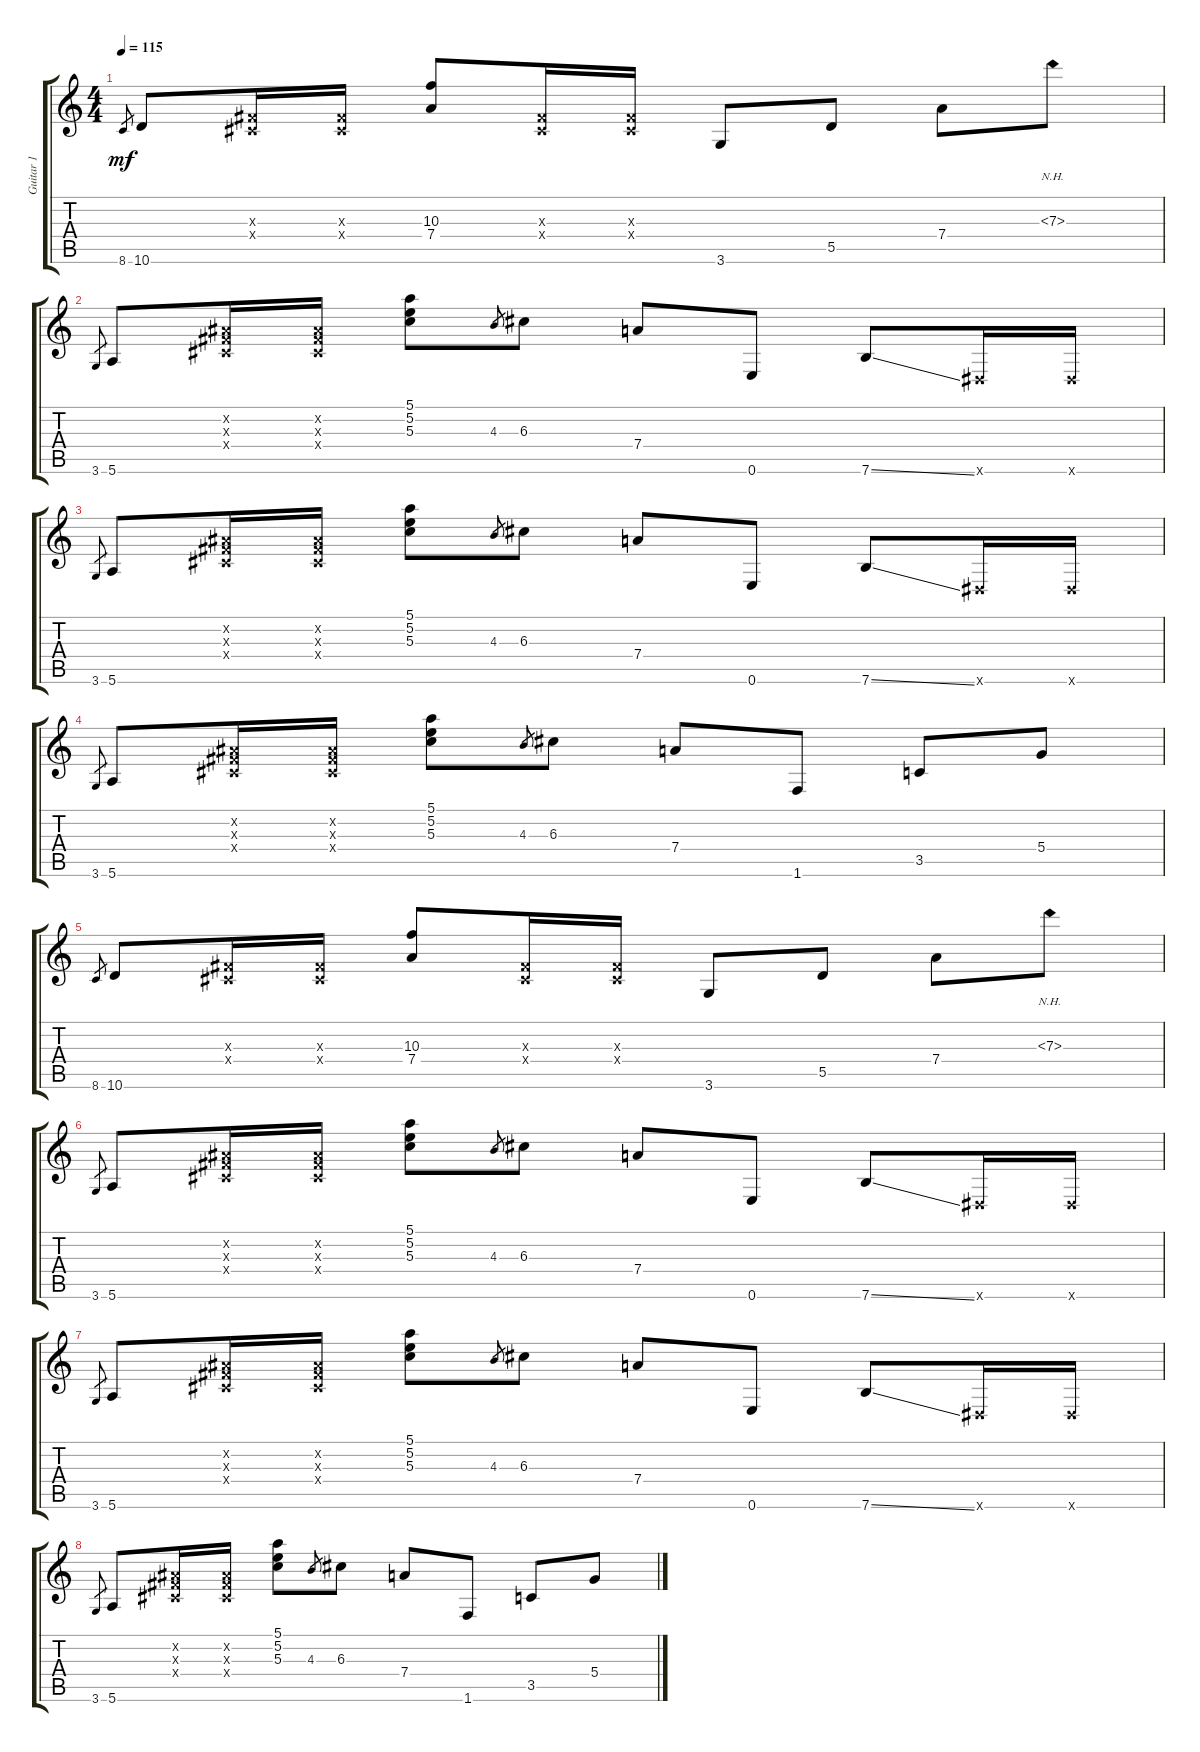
\track ("Guitar 1" "Guitar 1") {instrument acousticguitarsteel}
\staff {score tabs}
\tuning (E4 B3 G3 D3 A2 E2) {hide}
\ts (4 4)
\tempo 115
\clef g2
\ks c
8.6.8{gr dy mf} 10.6.8 (-1.3{x} -1.4{x}).16 (-1.3{x} -1.4{x}).16 (10.3 7.4).8 (-1.3{x} -1.4{x}).16 (-1.3{x} -1.4{x}).16 3.6.8 5.5.8 7.4.8 7.3{nh}.8 |
3.6.8{gr} 5.6.8 (-1.2{x} -1.3{x} -1.4{x}).16 (-1.2{x} -1.3{x} -1.4{x}).16 (5.1 5.2 5.3).8 4.3.8{gr} 6.3.8 7.4.8 0.6.8 7.6{ss}.8 -1.6{x}.16 -1.6{x}.16 |
3.6.8{gr} 5.6.8 (-1.2{x} -1.3{x} -1.4{x}).16 (-1.2{x} -1.3{x} -1.4{x}).16 (5.1 5.2 5.3).8 4.3.8{gr} 6.3.8 7.4.8 0.6.8 7.6{ss}.8 -1.6{x}.16 -1.6{x}.16 |
3.6.8{gr} 5.6.8 (-1.2{x} -1.3{x} -1.4{x}).16 (-1.2{x} -1.3{x} -1.4{x}).16 (5.1 5.2 5.3).8 4.3.8{gr} 6.3.8 7.4.8 1.6.8 3.5.8 5.4.8 |
8.6.8{gr} 10.6.8 (-1.3{x} -1.4{x}).16 (-1.3{x} -1.4{x}).16 (10.3 7.4).8 (-1.3{x} -1.4{x}).16 (-1.3{x} -1.4{x}).16 3.6.8 5.5.8 7.4.8 7.3{nh}.8 |
3.6.8{gr} 5.6.8 (-1.2{x} -1.3{x} -1.4{x}).16 (-1.2{x} -1.3{x} -1.4{x}).16 (5.1 5.2 5.3).8 4.3.8{gr} 6.3.8 7.4.8 0.6.8 7.6{ss}.8 -1.6{x}.16 -1.6{x}.16 |
3.6.8{gr} 5.6.8 (-1.2{x} -1.3{x} -1.4{x}).16 (-1.2{x} -1.3{x} -1.4{x}).16 (5.1 5.2 5.3).8 4.3.8{gr} 6.3.8 7.4.8 0.6.8 7.6{ss}.8 -1.6{x}.16 -1.6{x}.16 |
3.6.8{gr} 5.6.8 (-1.2{x} -1.3{x} -1.4{x}).16 (-1.2{x} -1.3{x} -1.4{x}).16 (5.1 5.2 5.3).8 4.3.8{gr} 6.3.8 7.4.8 1.6.8 3.5.8 5.4.8
